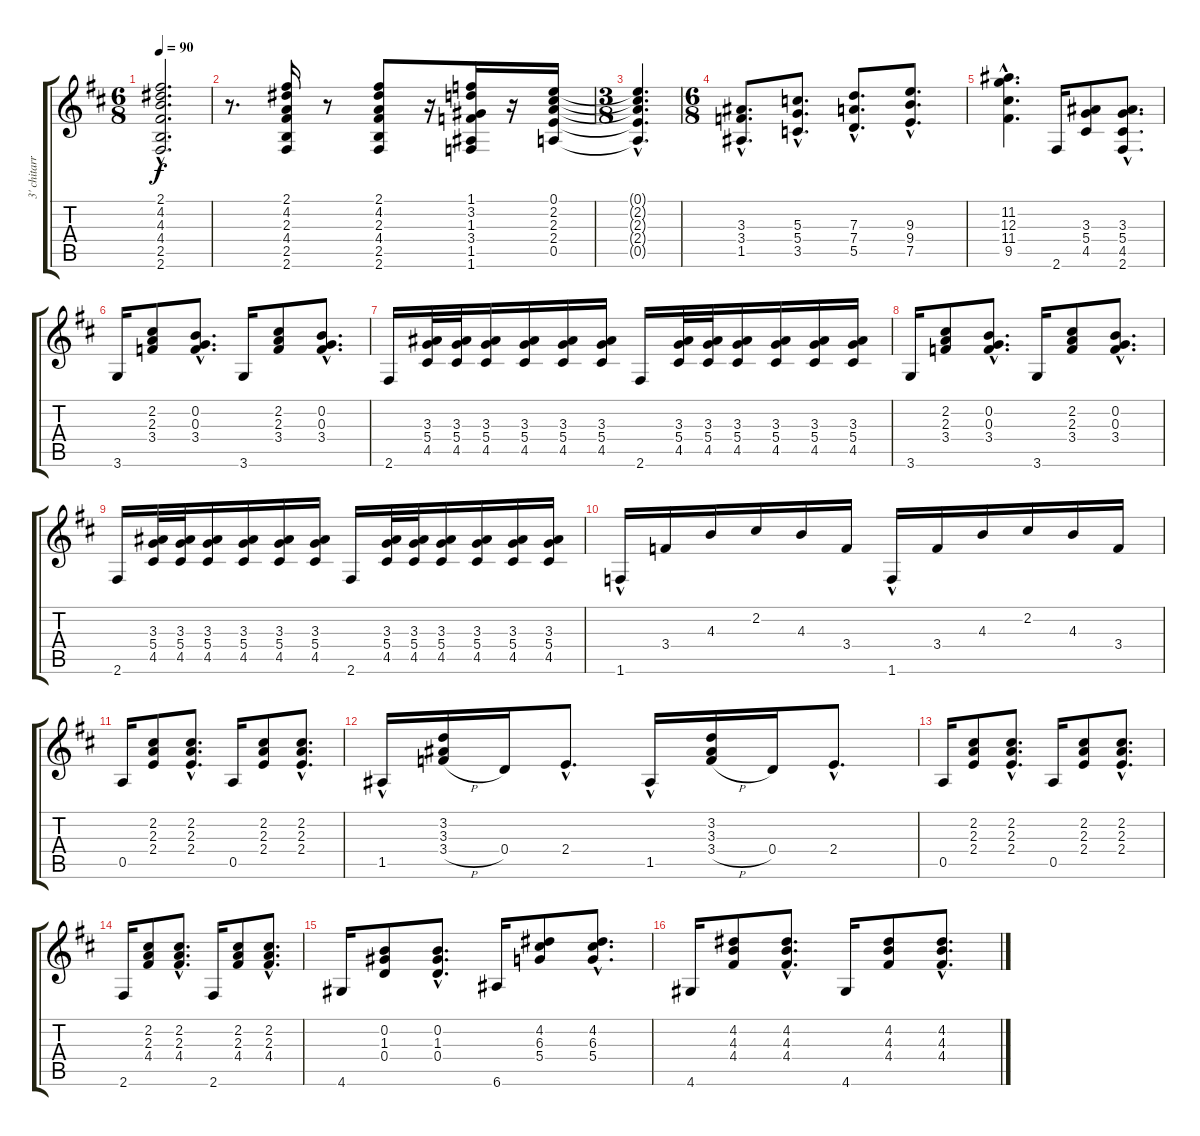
\track ("3' chitarra" "3' chitarr") {instrument acousticguitarsteel}
\staff {score tabs}
\tuning (E4 B3 G3 D3 A2 E2) {hide}
\ts (6 8)
\tempo 90
\clef g2
\ks bminor
(2.1{hac t} 4.2{hac t} 4.3{hac t} 4.4{hac t} 2.5{hac t} 2.6{hac t}).2{d dy f} |
r.8{d} (2.1 4.2 2.3 4.4 2.5 2.6).16 r.8 (2.1 4.2 2.3 4.4 2.5 2.6).8 r.16 (1.1 3.2 1.3 3.4 1.5 1.6).16 r.16 (0.1 2.2 2.3 2.4 0.5).16 |
\ts (3 8)
(0.1{hac t} 2.2{hac t} 2.3{hac t} 2.4{hac t} 0.5{hac t}).4{d} |
\ts (6 8)
(3.3{hac} 3.4{hac} 1.5{hac}).8{d} (5.3{hac} 5.4{hac} 3.5{hac}).8{d} (7.3{hac} 7.4{hac} 5.5{hac}).8{d} (9.3{hac} 9.4{hac} 7.5{hac}).8{d} |
(11.2{hac} 12.3{hac} 11.4{hac} 9.5{hac}).4{d} 2.6.16 (3.3 5.4 4.5).8 (3.3{hac} 5.4{hac} 4.5{hac} 2.6{hac}).8{d} |
3.6.16 (2.2 2.3 3.4).8 (0.2{hac} 0.3{hac} 3.4{hac}).8{d} 3.6.16 (2.2 2.3 3.4).8 (0.2{hac} 0.3{hac} 3.4{hac}).8{d} |
2.6.16 (3.3 5.4 4.5).32 (3.3 5.4 4.5).32 (3.3 5.4 4.5).16 (3.3 5.4 4.5).16 (3.3 5.4 4.5).16 (3.3 5.4 4.5).16 2.6.16 (3.3 5.4 4.5).32 (3.3 5.4 4.5).32 (3.3 5.4 4.5).16 (3.3 5.4 4.5).16 (3.3 5.4 4.5).16 (3.3 5.4 4.5).16 |
3.6.16 (2.2 2.3 3.4).8 (0.2{hac} 0.3{hac} 3.4{hac}).8{d} 3.6.16 (2.2 2.3 3.4).8 (0.2{hac} 0.3{hac} 3.4{hac}).8{d} |
2.6.16 (3.3 5.4 4.5).32 (3.3 5.4 4.5).32 (3.3 5.4 4.5).16 (3.3 5.4 4.5).16 (3.3 5.4 4.5).16 (3.3 5.4 4.5).16 2.6.16 (3.3 5.4 4.5).32 (3.3 5.4 4.5).32 (3.3 5.4 4.5).16 (3.3 5.4 4.5).16 (3.3 5.4 4.5).16 (3.3 5.4 4.5).16 |
1.6{hac}.16 3.4.16 4.3.16 2.2.16 4.3.16 3.4.16 1.6{hac}.16 3.4.16 4.3.16 2.2.16 4.3.16 3.4.16 |
0.5.16 (2.2 2.3 2.4).8 (2.2{hac} 2.3{hac} 2.4{hac}).8{d} 0.5.16 (2.2 2.3 2.4).8 (2.2{hac} 2.3{hac} 2.4{hac}).8{d} |
1.5{hac}.16 (3.2 3.3 3.4{h}).16 0.4.16 2.4{hac}.8{d} 1.5{hac}.16 (3.2 3.3 3.4{h}).16 0.4.16 2.4{hac}.8{d} |
0.5.16 (2.2 2.3 2.4).8 (2.2{hac} 2.3{hac} 2.4{hac}).8{d} 0.5.16 (2.2 2.3 2.4).8 (2.2{hac} 2.3{hac} 2.4{hac}).8{d} |
2.6.16 (2.2 2.3 4.4).8 (2.2{hac} 2.3{hac} 4.4{hac}).8{d} 2.6.16 (2.2 2.3 4.4).8 (2.2{hac} 2.3{hac} 4.4{hac}).8{d} |
4.6.16 (0.2 1.3 0.4).8 (0.2{hac} 1.3{hac} 0.4{hac}).8{d} 6.6.16 (4.2 6.3 5.4).8 (4.2{hac} 6.3{hac} 5.4{hac}).8{d} |
4.6.16 (4.2 4.3 4.4).8 (4.2{hac} 4.3{hac} 4.4{hac}).8{d} 4.6.16 (4.2 4.3 4.4).8 (4.2{hac} 4.3{hac} 4.4{hac}).8{d}
